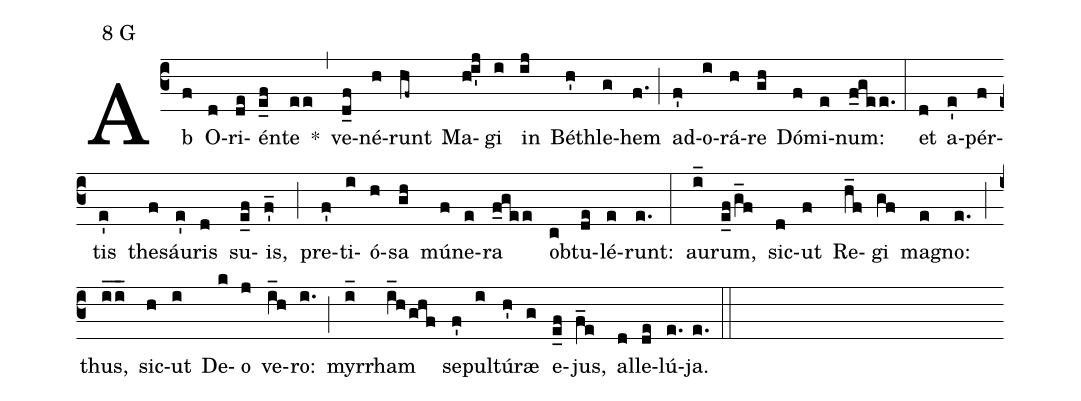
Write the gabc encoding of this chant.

mode:8 G;
%%
(c3) Ab(f) O(d)ri(de)én(e_f)te(ee) *(,) ve(d_f)né(h)runt(hf~) Ma(h!i'j)gi(i) in(ij) Béth(h')le(g)hem(f.) (;) ad(f')o(i)rá(h)re(gh) Dó(f)mi(e)num:(f_gee.) (:) et(d) a(e')pér(f)tis(e') the(f)sáu(e')ris(d) su(e_f)is,(f'_) (;) pre(f')ti(i)ó(h)sa(gh) mú(f)ne(e)ra(f_gee) ob(c)tu(de)lé(e)runt:(e.) (:) au(i_)rum,(e_f/g_f) sic(d)ut(f) Re(h_f)gi(gf) ma(e)gno:(e.) (;) thus,(i_/i_) sic(h)ut(i) De(k)o(j) ve(i_h)ro:(i.) (;) myr(i_)rham(i_h/ghf) se(f')pul(i)tú(h')ræ(g) e(e_f)jus,(f_e) al(d)le(de)lú(e.)ja.(e.) (::)
